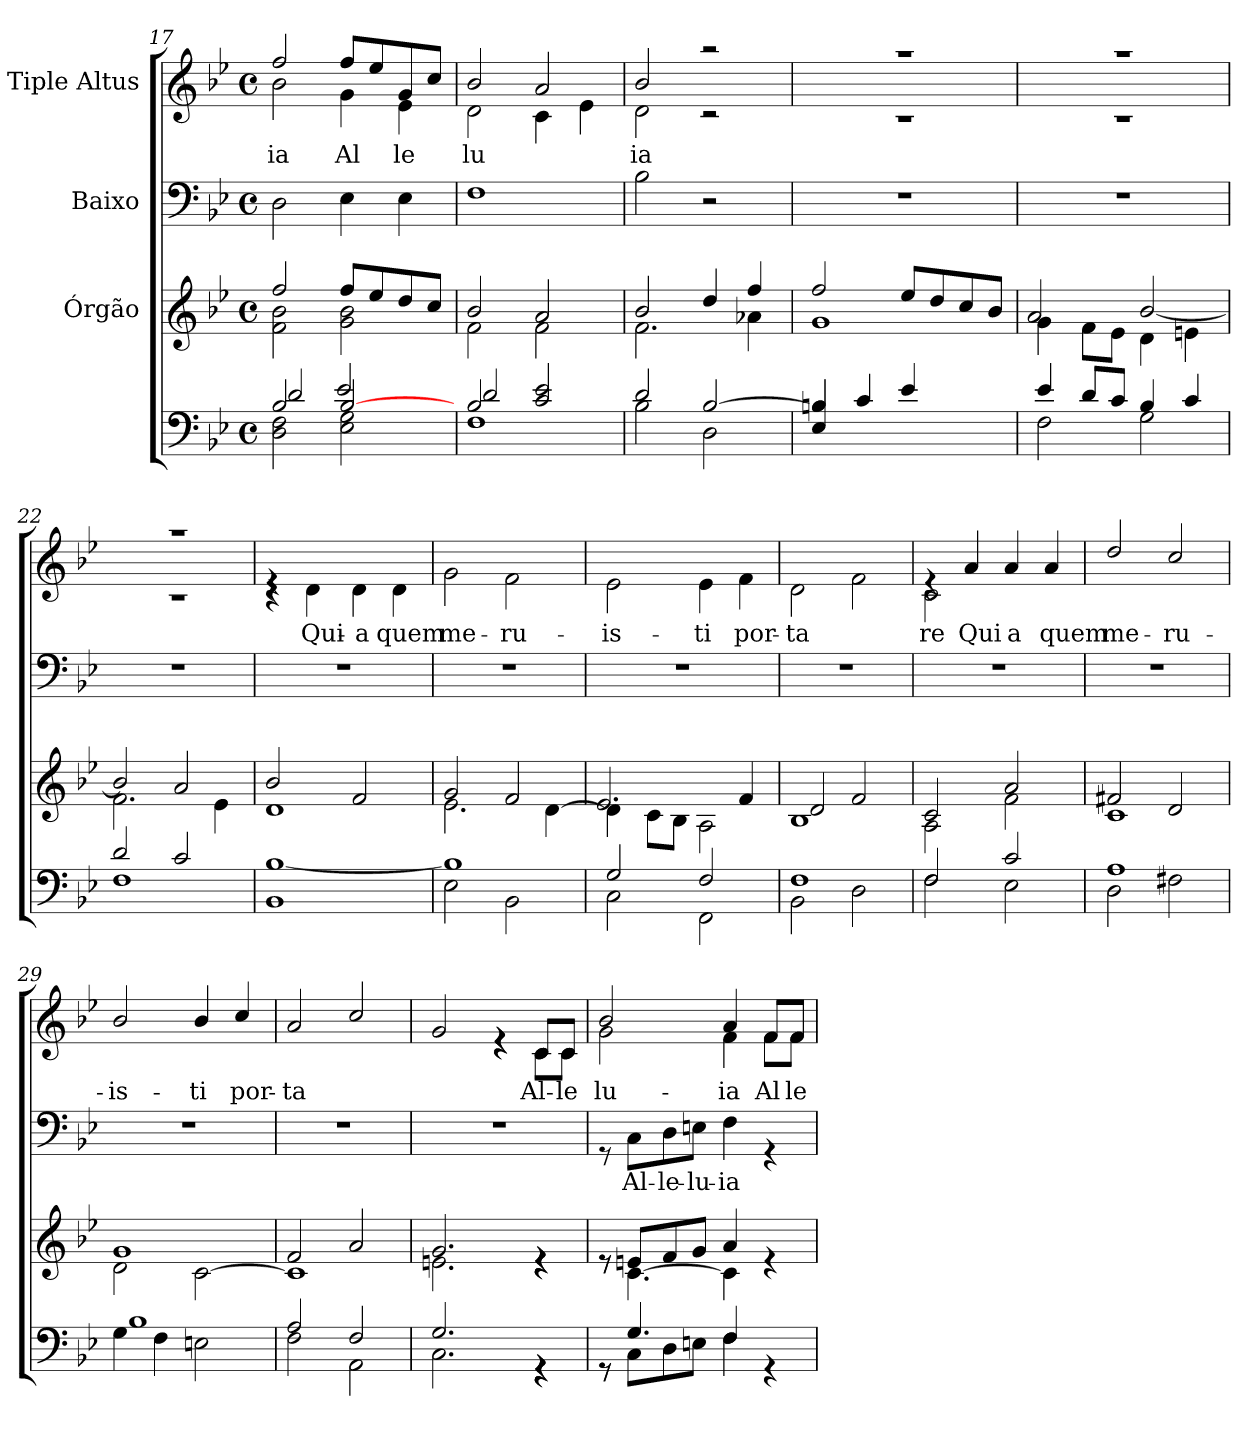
**kern	**kern	**kern	**text	**kern	**text
*part4	*part3	*part2	*part2	*part1	*part1
*staff4	*staff3	*staff2	*staff2	*staff1	*staff1
*	*I"Órgão	*I"Baixo	*	*I"Tiple Altus	*
*clefF4	*clefG2	*clefF4	*	*clefG2	*
*k[b-e-]	*k[b-e-]	*k[b-e-]	*	*k[b-e-]	*
*B-:	*B-:	*B-:	*	*B-:	*
*M4/4	*M4/4	*M4/4	*	*M4/4	*
*met(c)	*met(c)	*met(c)	*	*met(c)	*
=17	=17	=17	=17	=17	=17
*^	*^	*	*	*^	*
*	*^	*	*	*	*	*	*	*
!	!	!	!	!	!	!	!	!	!LO:LY:b
2D\ 2F\	2B-/	2d/	2f\ 2b-\	2ff/	2D\	.	2ff/	2b-\	ia
!	!	!	!	!	!	!	!	!	!LO:LY:b
[<2B-/	2e-/	2E-\ 2G\	2g\ 2b-\	8ff/L	4E-\	.	8ff/L	4g\	Al
.	.	.	.	8ee-/	.	.	8ee-/	.	.
!	!	!	!	!	!	!	!	!	!LO:LY:b
.	.	.	.	8dd/	4E-\	.	8g/	4e-\	le
.	.	.	.	8cc/J	.	.	8cc/J	.	.
=18	=18	=18	=18	=18	=18	=18	=18	=18	=18
!	!	!	!	!	!	!	!	!	!LO:LY:b
1F	2B-/	2d/	2f\	2b-/	1F	.	2b-/	2d\	lu
.	2ryy	2c/ 2e-/	2f\	2a/	.	.	2a/	4c\	.
.	.	.	.	.	.	.	.	4e-\	.
*	*v	*v	*	*	*	*	*	*	*
!!LO:LB:g=z	!!
=19	=19	=19	=19	=19	=19	=19	=19	=19
!	!	!	!	!	!	!	!	!LO:LY:b
2B-\	2d/	2.f\	2b-/	2B-\	.	2b-/	2d\	ia
[<2B-/	2D\	.	4dd/	2r	.	2raa	2rc	.
.	.	4a-X\	4ff/	.	.	.	.	.
=20	=20	=20	=20	=20	=20	=20	=20	=20
4E-/ 4B-/]	4Bn/	1g	2ff/	1r	.	1raa	1rc	.
4ryy	4c/	.	.	.	.	.	.	.
2ryy	4e-/	.	8ee-/L	.	.	.	.	.
.	.	.	8dd/	.	.	.	.	.
.	4ryy	.	8cc/	.	.	.	.	.
.	.	.	8b-/J	.	.	.	.	.
=21	=21	=21	=21	=21	=21	=21	=21	=21
2F\	4e-/	4g\	2a/	1r	.	1raa	1rc	.
.	8d/L	8f\L	.	.	.	.	.	.
.	8c/J	8e-\J	.	.	.	.	.	.
2G\	4B-/	4d\	[<2b-/	.	.	.	.	.
.	4c/	4en\	.	.	.	.	.	.
=22	=22	=22	=22	=22	=22	=22	=22	=22
1F	2d/	2.f\	2b-/]	1r	.	1raa	1rc	.
.	2c/	.	2a/	.	.	.	.	.
.	.	4e-\	.	.	.	.	.	.
=23	=23	=23	=23	=23	=23	=23	=23	=23
1BB-	[<1B-	1d	2b-/	1r	.	4rB	4re	.
!	!	!	!	!	!	!	!	!LO:LY:b
.	.	.	.	.	.	2.ryy	4d\	Qui-
!	!	!	!	!	!	!	!	!LO:LY:b
.	.	.	2f/	.	.	.	4d\	-a
!	!	!	!	!	!	!	!	!LO:LY:b
.	.	.	.	.	.	.	4d\	quem
=24	=24	=24	=24	=24	=24	=24	=24	=24
!	!	!	!	!	!	!	!	!LO:LY:b
*	*	*	*	*	*	*v	*v	*
2E-\	1B-]	2.e-\	2g/	1r	.	2g\	me-
!	!	!	!	!	!	!	!LO:LY:b
2BB-\	.	.	2f/	.	.	2f\	-ru-
.	.	[>4d\	.	.	.	.	.
!!LO:LB:g=z
=25	=25	=25	=25	=25	=25	=25	=25
!	!	!	!	!	!	!	!LO:LY:b
2C\	2G/	4d\]	2.e-/	1r	.	2e-\	-is-
.	.	8c\L	.	.	.	.	.
.	.	8B-\J	.	.	.	.	.
!	!	!	!	!	!	!	!LO:LY:b
2FF\	2F/	2A\	.	.	.	4e-\	-ti
!	!	!	!	!	!	!	!LO:LY:b
.	.	.	4f/	.	.	4f\	por-
=26	=26	=26	=26	=26	=26	=26	=26
!	!	!	!	!	!	!	!LO:LY:b
2BB-\	1F	1B-	2d/	1r	.	2d\	-ta
2D\	.	.	2f/	.	.	2f\	.
=27	=27	=27	=27	=27	=27	=27	=27
*	*	*	*	*	*	*^	*
!	!	!	!	!	!	!	!	!LO:LY:b
2F\	2F/	2A\	2c/	1r	.	4re	2c\	re
!	!	!	!	!	!	!	!	!LO:LY:b
.	.	.	.	.	.	4a/	.	Qui
!	!	!	!	!	!	!	!	!LO:LY:b
2E-\	2c/	2f\	2a/	.	.	4a/	2ryy	a
!	!	!	!	!	!	!	!	!LO:LY:b
.	.	.	.	.	.	4a/	.	quem
*	*	*	*	*	*	*v	*v	*
=28	=28	=28	=28	=28	=28	=28	=28
!	!	!	!	!	!	!	!LO:LY:b
2D\	1A	1c	2f#X/	1r	.	2dd/	me-
!	!	!	!	!	!	!	!LO:LY:b
2F#X\	.	.	2d/	.	.	2cc/	-ru-
=29	=29	=29	=29	=29	=29	=29	=29
!	!	!	!	!	!	!	!LO:LY:b
4G\	1B-	2d\	1g	1r	.	2b-/	-is-
4F\	.	.	.	.	.	.	.
!	!	!	!	!	!	!	!LO:LY:b
2En\	.	[>2c\	.	.	.	4b-/	-ti
!	!	!	!	!	!	!	!LO:LY:b
.	.	.	.	.	.	4cc/	por-
=30	=30	=30	=30	=30	=30	=30	=30
!	!	!	!	!	!	!	!LO:LY:b
2F\	2A/	1c]	2f/	1r	.	2a/	-ta
2AA\	2F/	.	2a/	.	.	2cc/	.
!!LO:PB:g=z
=31	=31	=31	=31	=31	=31	=31	=31
*	*	*	*	*	*	*^	*
2.C\	2.G/	2.en\	2.g/	1r	.	2g/	2ryy	.
.	.	.	.	.	.	4re	4re	.
!	!	!	!	!	!	!	!	!LO:LY:a
4rGG	4rGG	4re	4re	.	.	8c/L	8c\L	Al-
!	!	!	!	!	!	!	!	!LO:LY:a
.	.	.	.	.	.	8c/J	8c\J	-le
=32	=32	=32	=32	=32	=32	=32	=32	=32
!	!	!	!	!	!	!	!	!LO:LY:a
8rGG	8rGG	8re	8re	8rGG	.	2b-/	2g\	lu-
!	!	!	!	!	!LO:LY:b	!	!	!
8C\L	4.G/	[>4.c\	8en/L	8C\L	Al-	.	.	.
!	!	!	!	!	!LO:LY:b	!	!	!
8D\	.	.	8f/	8D\	-le-	.	.	.
!	!	!	!	!	!LO:LY:b	!	!	!
8En\J	.	.	8g/J	8En\J	-lu-	.	.	.
!	!	!	!	!	!LO:LY:b	!	!	!LO:LY:a
4F\	4F/	4c\]	4a/	4F\	-ia	4a/	4f\	ia
!	!	!	!	!	!	!	!	!LO:LY:a
4rGG	4ryy	4re	4ryy	4rGG	.	8f/L	8f\L	Al
!	!	!	!	!	!	!	!	!LO:LY:a
.	.	.	.	.	.	8f/J	8f\J	-le-
*v	*v	*	*	*	*	*v	*v	*
*	*v	*v	*	*	*	*
=	=	=	=	=	=
*-	*-	*-	*-	*-	*-
